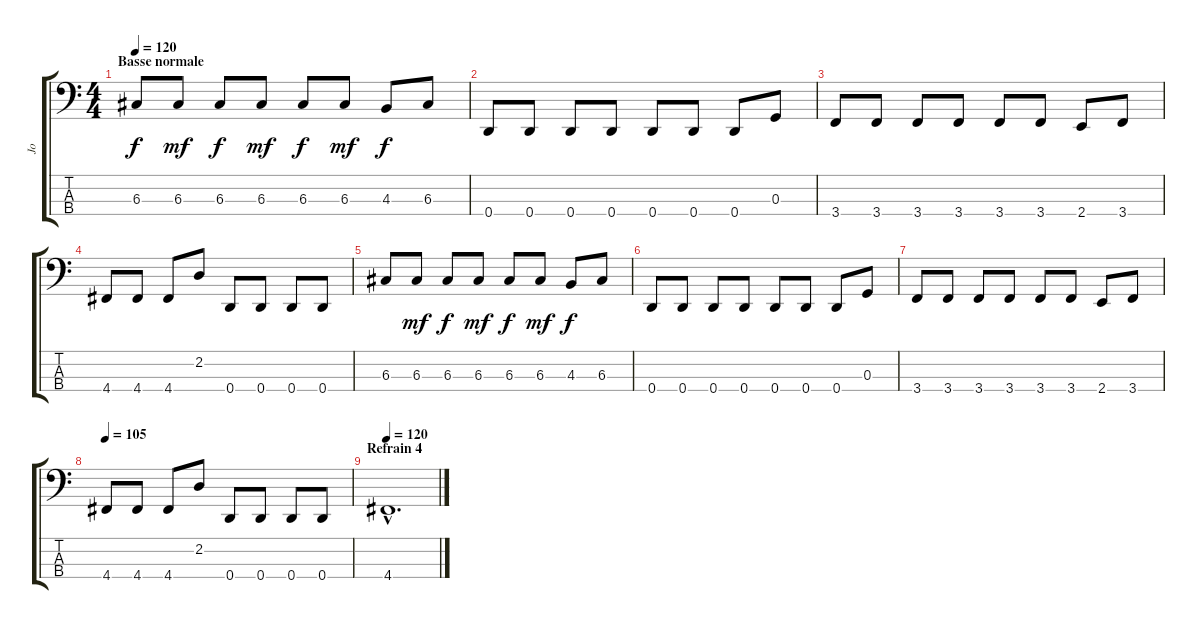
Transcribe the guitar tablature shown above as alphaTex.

\track ("Jo" "Jo") {instrument electricbassfinger}
\staff {score tabs}
\tuning (F2 C2 G1 D1) {hide}
\ts (4 4)
\section ("" "Basse normale")
\tempo 120
\clef f4
\ks c
6.3.8{dy f instrument electricbassfinger} 6.3.8{dy mf} 6.3.8{dy f} 6.3.8{dy mf} 6.3.8{dy f} 6.3.8{dy mf} 4.3.8{dy f} 6.3.8 |
0.4.8 0.4.8 0.4.8 0.4.8 0.4.8 0.4.8 0.4.8 0.3.8 |
3.4.8 3.4.8 3.4.8 3.4.8 3.4.8 3.4.8 2.4.8 3.4.8 |
4.4.8 4.4.8 4.4.8 2.2.8 0.4.8 0.4.8 0.4.8 0.4.8 |
6.3.8 6.3.8{dy mf} 6.3.8{dy f} 6.3.8{dy mf} 6.3.8{dy f} 6.3.8{dy mf} 4.3.8{dy f} 6.3.8 |
0.4.8 0.4.8 0.4.8 0.4.8 0.4.8 0.4.8 0.4.8 0.3.8 |
3.4.8 3.4.8 3.4.8 3.4.8 3.4.8 3.4.8 2.4.8 3.4.8 |
\tempo 105
4.4.8 4.4.8 4.4.8 2.2.8 0.4.8 0.4.8 0.4.8 0.4.8 |
\section ("" "Refrain 4")
\tempo 120
4.4{hac}.1{d volume 0}
